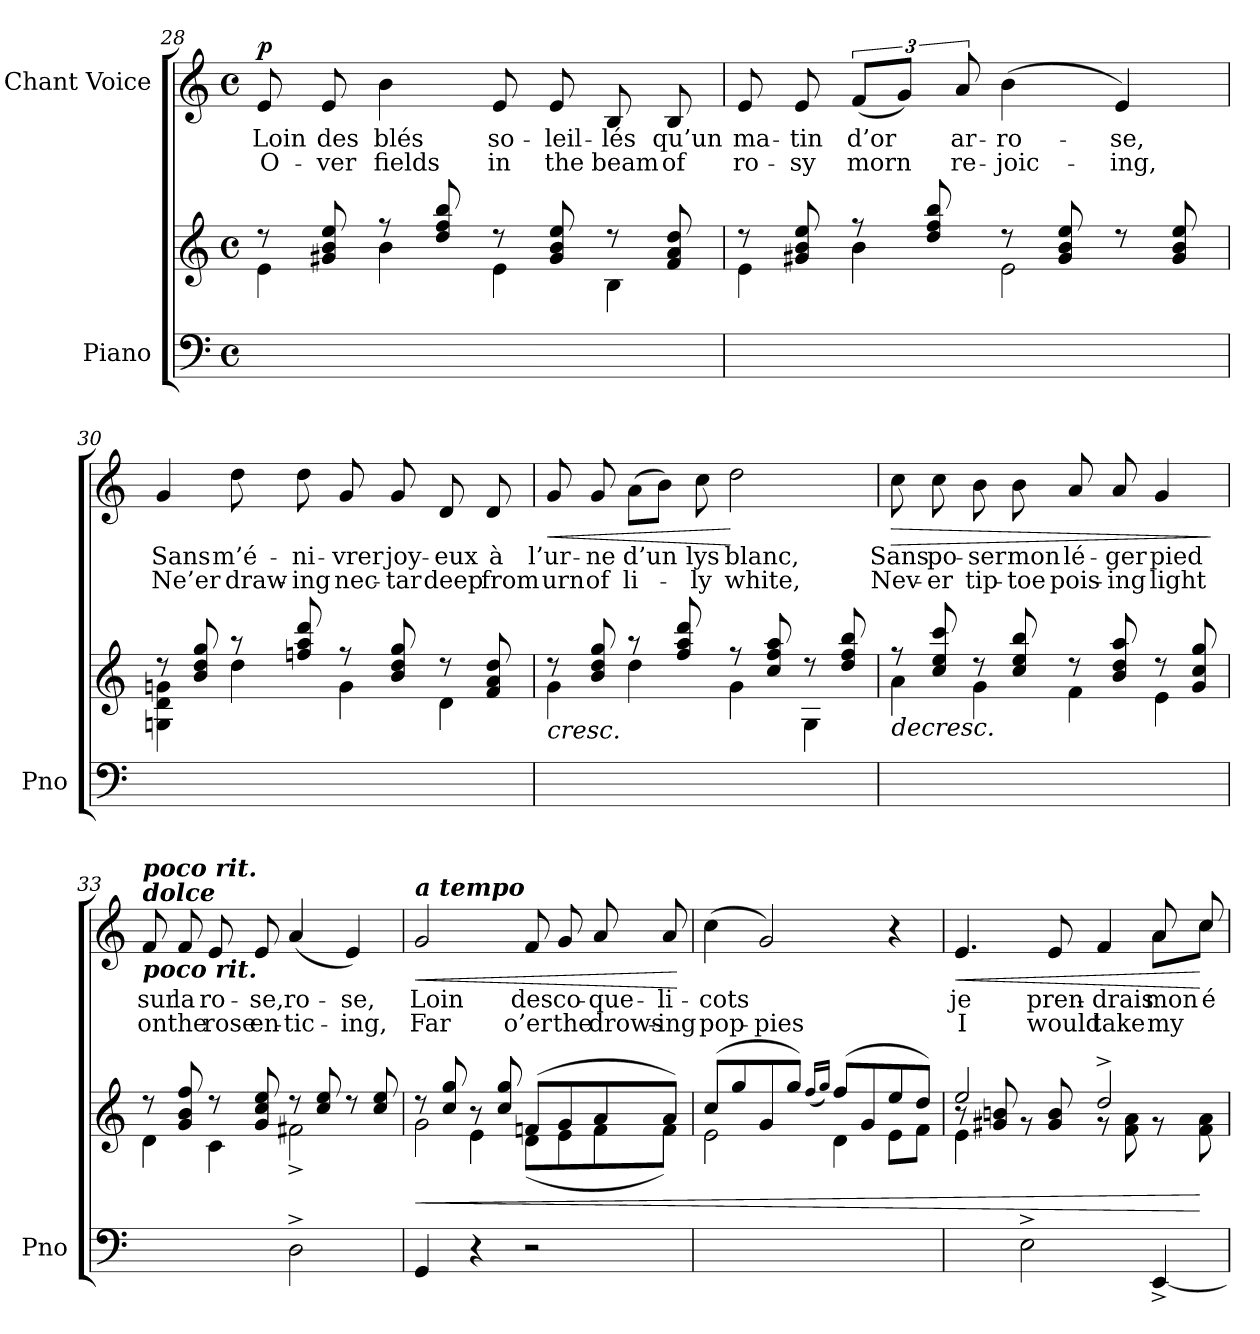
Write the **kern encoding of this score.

**kern	**kern	**dynam	**kern	**text	**text	**dynam
*part2	*part2	*part2	*part1	*part1	*part1	*part1
*staff3	*staff2	*staff2/3	*staff1	*staff1	*staff1	*staff1
*I"Piano	*	*	*I"Chant Voice	*	*	*
*I'Pno	*	*	*	*	*	*
*clefF4	*clefG2	*	*clefG2	*	*	*
*k[]	*k[]	*	*k[]	*	*	*
*M4/4	*M4/4	*	*M4/4	*	*	*
*met(c)	*met(c)	*	*met(c)	*	*	*
=28	=28	=28	=28	=28	=28	=28
*	*^	*	*	*	*	*
!	!	!	!	!	!	!	!LO:DY:a
1ryy	8r	4e\	.	8e/	Loin	O-	p
.	8g#X/ 8b/ 8ee/	.	.	8e/	des	-ver	.
.	8r	4b\	.	4b\	blés	fields	.
.	8dd/ 8ff/ 8bb/	.	.	.	.	.	.
.	8r	4e\	.	8e/	so-	in	.
.	8g#/ 8b/ 8ee/	.	.	8e/	-leil-	the	.
.	8r	4B\	.	8B/	-lés	beam	.
.	8f/ 8a/ 8dd/	.	.	8B/	qu’un	of	.
=29	=29	=29	=29	=29	=29	=29	=29
1ryy	8r	4e\	.	8e/	ma-	ro-	.
.	8g#X/ 8b/ 8ee/	.	.	8e/	-tin	-sy	.
.	8r	4b\	.	(12f/L	d’or	morn	.
.	.	.	.	12g/J)	.	.	.
.	8dd/ 8ff/ 8bb/	.	.	.	.	.	.
.	.	.	.	12a/	ar-	re-	.
.	8r	2e\	.	(4b\	-ro-	-joic-	.
.	8g#/ 8b/ 8ee/	.	.	.	.	.	.
.	8r	.	.	4e/)	se,	-ing,	.
.	8g#/ 8b/ 8ee/	.	.	.	.	.	.
=30	=30	=30	=30	=30	=30	=30	=30
!	!	!	!LO:DY:a=2	!	!	!	!
!	!	!	!LO:DY:n=1:a=2	!	!	!	!LO:DY:a
!	!	!	!	!	!	!	!LO:DY:n=1:a
1ryy	8r	4Gn\ 4d\ 4gn\	other-dynamics f	4g/	Sans	Ne’er	other-dynamics f
.	8b/ 8dd/ 8gg/	.	.	.	.	.	.
.	8r	4dd\	.	8dd\	m’é-	draw-	.
.	8ffn/ 8aa/ 8ddd/	.	.	8dd\	-ni-	-ing	.
.	8r	4g\	.	8g/	-vrer	nec-	.
.	8b/ 8dd/ 8gg/	.	.	8g/	joy-	-tar	.
.	8r	4d\	.	8d/	-eux	deep	.
.	8f/ 8a/ 8dd/	.	.	8d/	à	from	.
=31	=31	=31	=31	=31	=31	=31	=31
!	!	!	!LO:HP:b	!	!	!	!LO:HP:b
1ryy	8r	4g\	<	8g/	l’ur-	urn	<
.	8b/ 8dd/ 8gg/	.	.	8g/	-ne	of	.
*	*	*	*	*Xtuplet	*	*	*
.	8r	4dd\	.	(12a\L	d’un	li-	.
.	.	.	.	12b\J)	.	.	.
.	8ff/ 8aa/ 8ddd/	.	.	.	.	.	.
.	.	.	.	12cc\	lys	-ly	.
.	8r	4g\	.	2dd\	blanc,	white,	[
.	8cc/ 8ff/ 8aa/	.	.	.	.	.	.
.	8r	4G\	.	.	.	.	.
.	8dd/ 8ff/ 8bb/	.	.	.	.	.	.
=32	=32	=32	=32	=32	=32	=32	=32
!	!	!	!LO:HP:b	!	!	!	!LO:HP:b
1ryy	8r	4a\	>	8cc\	Sans	Nev-	>
.	8cc/ 8ee/ 8ccc/	.	.	8cc\	po-	-er	.
.	8r	4g\	.	8b\	-ser	tip-	.
.	8cc/ 8ee/ 8bb/	.	.	8b\	mon	-toe	.
.	8r	4f\	.	8a/	lé-	pois-	.
.	8b/ 8dd/ 8aa/	.	.	8a/	-ger	-ing	.
.	8r	4e\	.	4g/	pied	light	.
.	8g/ 8cc/ 8gg/	.	[	.	.	.	.
*	*v	*v	*	*	*	*	*
.	.	.	.	.	.	]
=33	=33	=33	=33	=33	=33	=33
*	*^	*	*	*	*	*
!	!	!	!	!LO:TX:a:Bi:t=dolce	!	!	!
!	!	!	!	!LO:TX:a:Bi:t=poco rit.	!	!	!
!	!	!	!	!LO:TX:b:Bi:t=poco rit.	!	!	!
2ryy	8r	4d\	.	8f/	sur	on	.
.	8g/ 8b/ 8ff/	.	.	8f/	la	the	.
.	8r	4c\	.	8e/	ro-	rose	.
.	8g/ 8cc/ 8ee/	.	.	8e/	-se,	en-	.
2D^\	8r	2f#X^\	.	(4a/	ro-	-tic-	.
.	8cc/ 8ee/	.	.	.	.	.	.
.	8r	.	.	4e/)	-se,	-ing,	.
.	8cc/ 8ee/	.	.	.	.	.	.
*	*v	*v	*	*	*	*	*
=34	=34	=34	=34	=34	=34	=34
!	!	!	!LO:TX:a:Bi:t=a tempo	!	!	!
!	!LO:TX:a:Bi:t=a tempo	!	!	!	!	!
!	!	!LO:HP:b	!	!	!	!LO:HP:b
*	*^	*	*	*	*	*
*	*	*^	*	*	*	*	*
4GG/	8r	2g\	4ryy	<	2g/	Loin	Far	<
.	8cc/ 8gg/	.	.	.	.	.	.	.
4r	8r	.	4e\	.	.	.	.	.
.	8cc/ 8gg/	.	.	.	.	.	.	.
2r	(>8fn/L	(8d\L	2ryy	.	8f/	des	o’er	.
.	8g/	8e\	.	.	8g/	co-	the	.
.	8a/	8f\	.	.	8a/	-que-	drows-	.
.	8a/J)	8f\J)	.	]	8a/	-li-	-ing	.
*	*v	*v	*v	*	*	*	*	*
.	.	.	.	.	.	[
=35	=35	=35	=35	=35	=35	=35
*	*^	*	*	*	*	*
1ryy	(8cc/L	2e\	.	(<4cc\	-cots	pop-	.
.	8gg/	.	.	.	.	.	.
.	8g/	.	.	2g/)	.	-pies	.
.	8gg/J)	.	.	.	.	.	.
.	(16qff/LL	.	.	.	.	.	.
.	16qgg/JJ)	.	.	.	.	.	.
.	(8ff/L	4d\	.	.	.	.	.
.	8g/	.	.	.	.	.	.
.	8ee/	8e\L	.	4r	.	.	.
.	8dd/J)	8f\J	.	.	.	.	.
=36	=36	=36	=36	=36	=36	=36	=36
*	*	*^	*	*	*	*	*
!	!	!	!	!	!	!	!	!LO:HP:b
*	*	*	*	*	*^	*	*	*
4ryy	2ee/	8r	4e\	.	4.e/	2.ryy	je	I	<
.	.	8g#X/ 8bn/	.	.	.	.	.	.	.
2E^\	.	8r	2.ryy	.	.	.	.	.	.
.	.	8g#/ 8b/	.	.	8e/	.	pren-	would	.
.	2dd^/	8r	.	.	4f/	.	-drais	take	.
.	.	8f\ 8a\	.	.	.	.	.	.	.
[4EE^</	.	8r	.	.	8a/	8a\L	mon	my	.
.	.	8f\ 8a\	.	[	8cc/	8cc\J	é-	.	[
*	*v	*v	*v	*	*	*	*	*	*
*	*	*	*v	*v	*	*	*
=	=	=	=	=	=	=
*-	*-	*-	*-	*-	*-	*-
